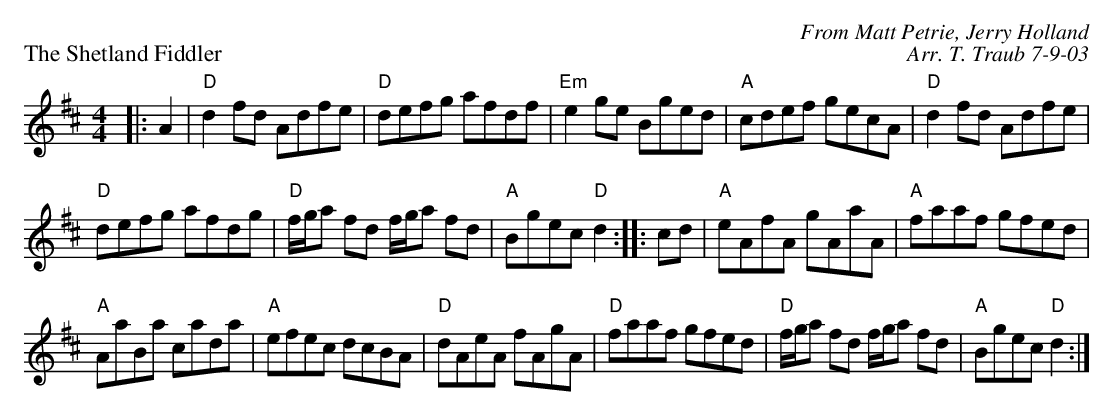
X:1
P: The Shetland Fiddler
C: From Matt Petrie, Jerry Holland
C: Arr. T. Traub 7-9-03
M: 4/4
K: D
L: 1/8
|: A2 |"D"d2 fd Adfe|"D"defg afdf|"Em"e2 ge Bged|"A"cdef gecA|"D"d2 fd Adfe|
"D"defg afdg|"D"f/g/a fd f/g/a fd|"A"Bgec "D"d2 :||: cd |"A"eAfA gAaA|"A"faaf gfed|
"A"AaBa cada|"A"efec dcBA|"D"dAeA fAgA|"D"faaf gfed |"D"f/g/a fd f/g/a fd|"A"Bgec "D"d2 :|
